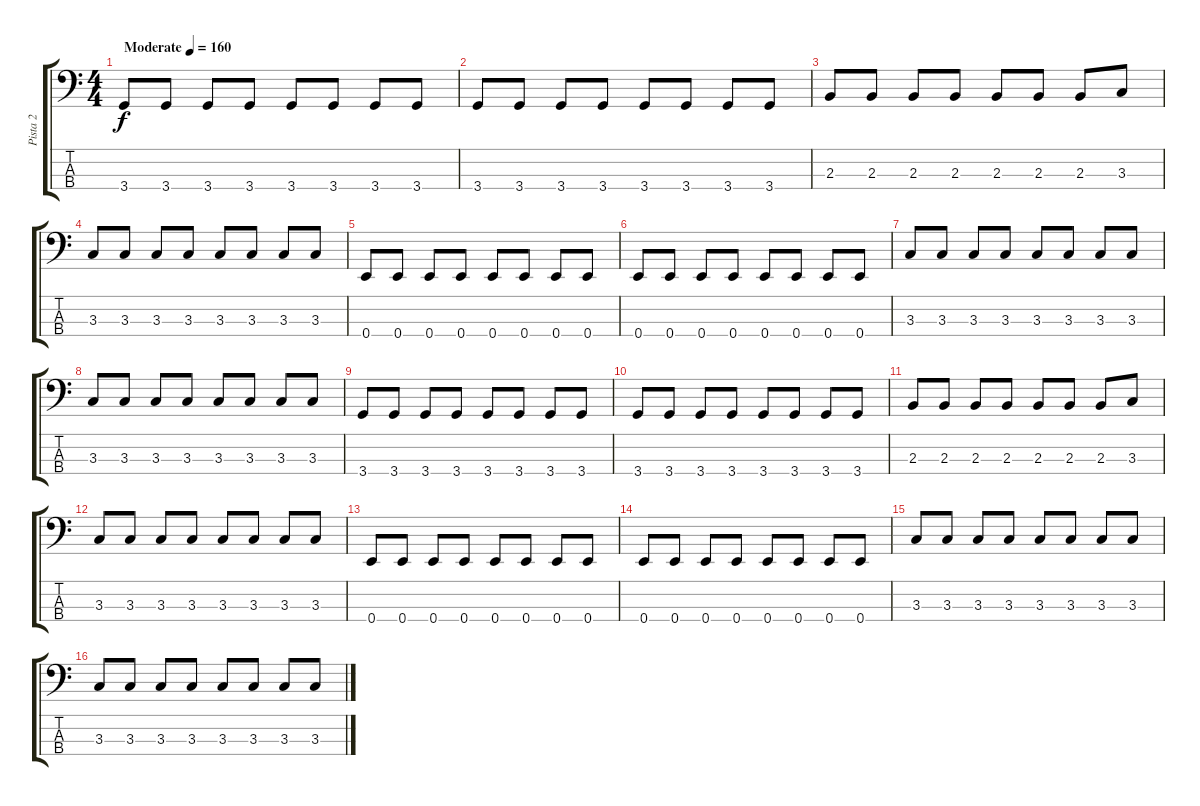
\track ("Pista 2" "Pista 2") {instrument electricbasspick}
\staff {score tabs}
\tuning (G2 D2 A1 E1) {hide}
\ts (4 4)
\tempo (160 "Moderate")
\clef f4
\ks c
3.4.8{dy f instrument electricbasspick} 3.4.8 3.4.8 3.4.8 3.4.8 3.4.8 3.4.8 3.4.8 |
3.4.8 3.4.8 3.4.8 3.4.8 3.4.8 3.4.8 3.4.8 3.4.8 |
2.3.8 2.3.8 2.3.8 2.3.8 2.3.8 2.3.8 2.3.8 3.3.8 |
3.3.8 3.3.8 3.3.8 3.3.8 3.3.8 3.3.8 3.3.8 3.3.8 |
0.4.8 0.4.8 0.4.8 0.4.8 0.4.8 0.4.8 0.4.8 0.4.8 |
0.4.8 0.4.8 0.4.8 0.4.8 0.4.8 0.4.8 0.4.8 0.4.8 |
3.3.8 3.3.8 3.3.8 3.3.8 3.3.8 3.3.8 3.3.8 3.3.8 |
3.3.8 3.3.8 3.3.8 3.3.8 3.3.8 3.3.8 3.3.8 3.3.8 |
3.4.8 3.4.8 3.4.8 3.4.8 3.4.8 3.4.8 3.4.8 3.4.8 |
3.4.8 3.4.8 3.4.8 3.4.8 3.4.8 3.4.8 3.4.8 3.4.8 |
2.3.8 2.3.8 2.3.8 2.3.8 2.3.8 2.3.8 2.3.8 3.3.8 |
3.3.8 3.3.8 3.3.8 3.3.8 3.3.8 3.3.8 3.3.8 3.3.8 |
0.4.8 0.4.8 0.4.8 0.4.8 0.4.8 0.4.8 0.4.8 0.4.8 |
0.4.8 0.4.8 0.4.8 0.4.8 0.4.8 0.4.8 0.4.8 0.4.8 |
3.3.8 3.3.8 3.3.8 3.3.8 3.3.8 3.3.8 3.3.8 3.3.8 |
3.3.8 3.3.8 3.3.8 3.3.8 3.3.8 3.3.8 3.3.8 3.3.8
